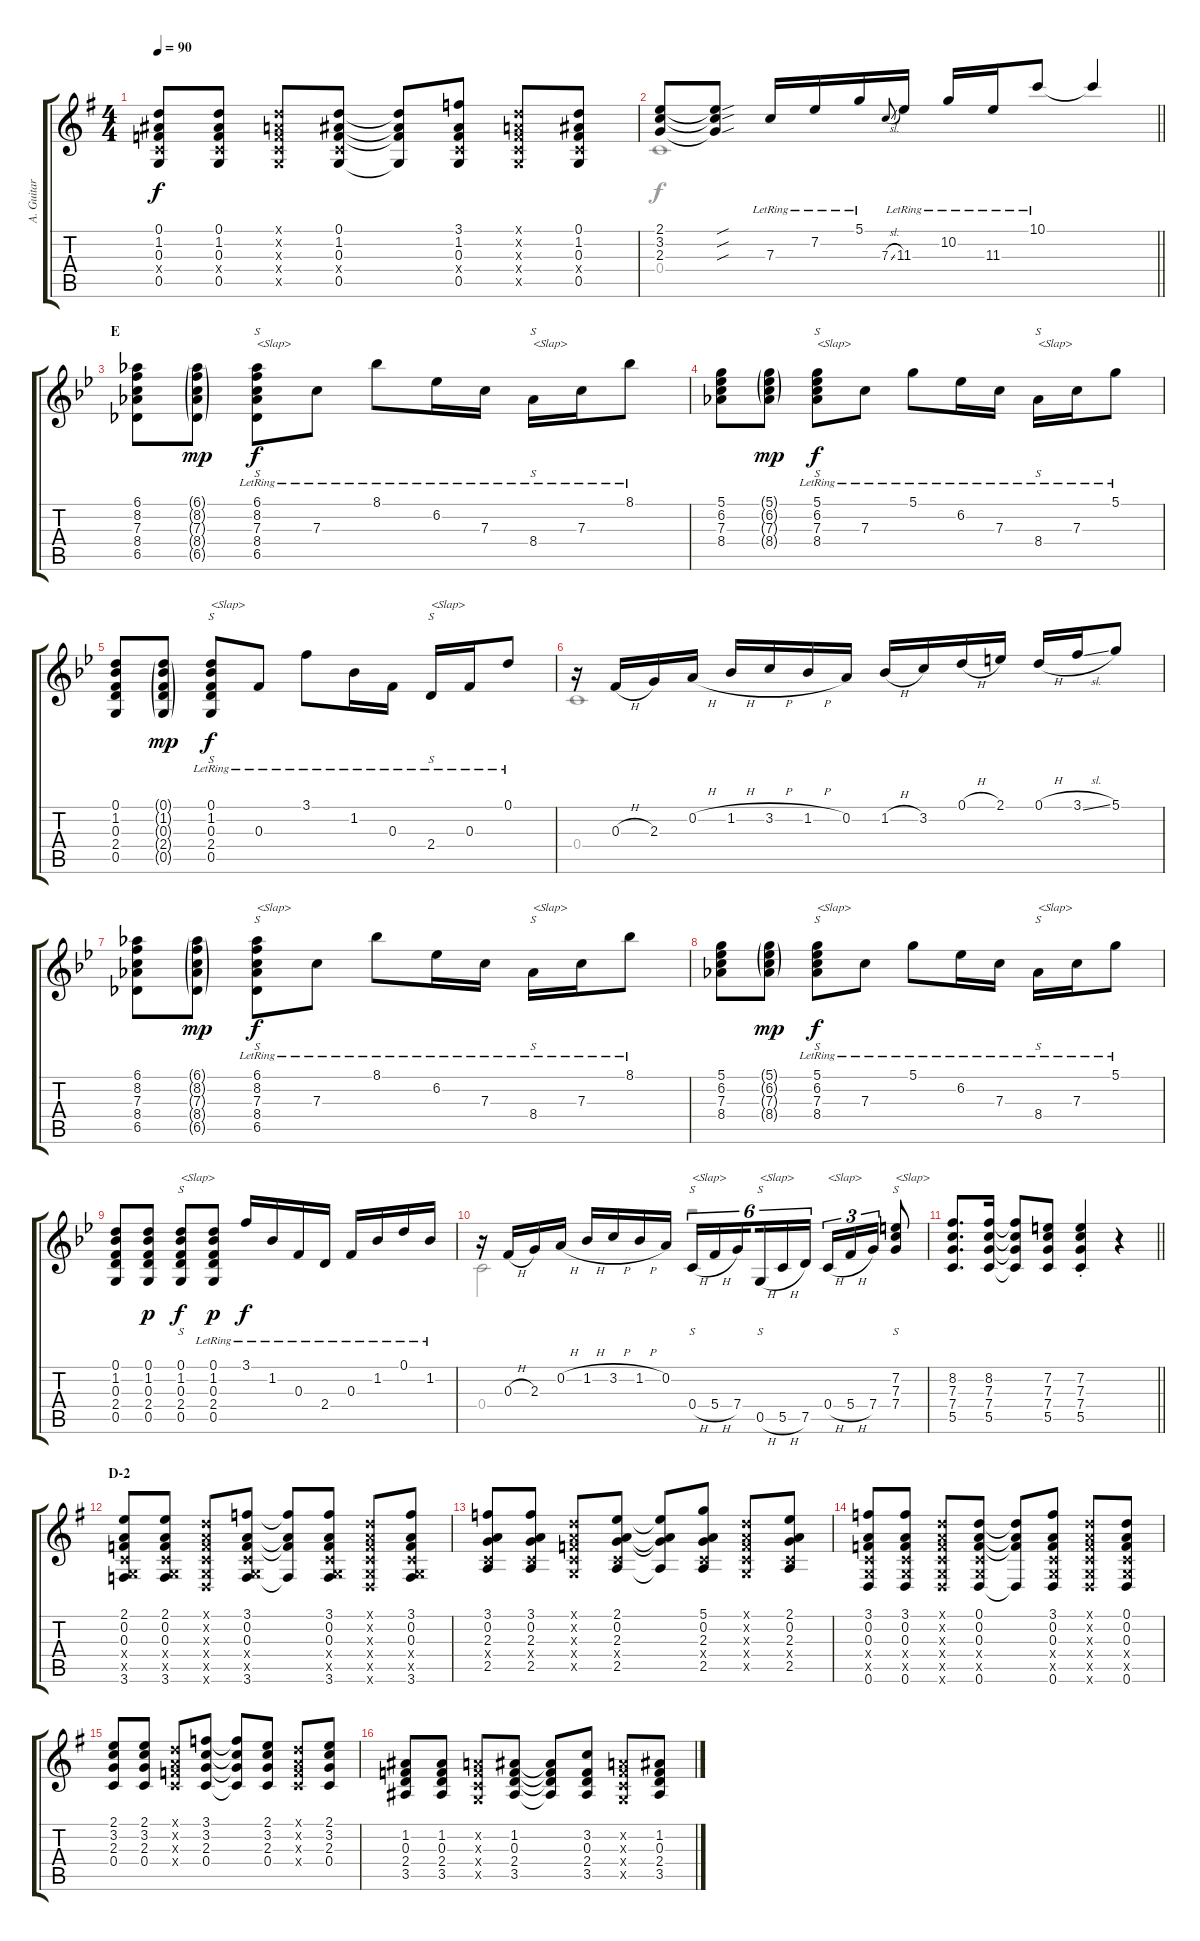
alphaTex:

\track ("A. Guitar" "A. Guitar") {instrument acousticguitarsteel}
\staff {score tabs}
\tuning (D4 A3 F3 C3 G2 D2) {hide}
\voice
\ts (4 4)
\tempo 90
\clef g2
\ks g
(0.1 1.2 0.3 0.4{x} 0.5).8{dy f} (0.1 1.2 0.3 0.4{x} 0.5).8 (0.1{x} 0.2{x} 0.3{x} 0.4{x} 0.5{x}).8 (0.1 1.2 0.3 0.4{x} 0.5).8 (0.1{t} 1.2{t} 0.3{t} 0.5{t}).8 (3.1 1.2 0.3 0.4{x} 0.5).8 (0.1{x} 0.2{x} 0.3{x} 0.4{x} 0.5{x}).8 (0.1 1.2 0.3 0.4{x} 0.5).8 |
\barLineRight lightlight
(2.1 3.2 2.3).8 (2.1{sou t} 3.2{sou t} 2.3{sou t}).8 7.3{lr}.16 7.2{lr}.16 5.1{lr}.16 7.3{sl}.8{gr onbeat} 11.3{lr}.16 10.2{lr}.16 11.3{lr}.16 10.1{lr}.8 10.1{t}.4 |
\section ("" "E")
\ks bb
(6.1 8.2 7.3 8.4 6.5).8 (6.1{g} 8.2{g} 7.3{g} 8.4{g} 6.5{g}).8{dy mp} (6.1{lr} 8.2{lr} 7.3{lr} 8.4{lr} 6.5{lr}).8{s txt "<Slap>" dy f} 7.3{lr}.8 8.1{lr}.8 6.2{lr}.16 7.3{lr}.16 8.4{lr}.16{s txt "<Slap>"} 7.3{lr}.16 8.1{lr}.8 |
(5.1 6.2 7.3 8.4).8 (5.1{g} 6.2{g} 7.3{g} 8.4{g}).8{dy mp} (5.1{lr} 6.2{lr} 7.3{lr} 8.4{lr}).8{s txt "<Slap>" dy f} 7.3{lr}.8 5.1{lr}.8 6.2{lr}.16 7.3{lr}.16 8.4{lr}.16{s txt "<Slap>"} 7.3{lr}.16 5.1{lr}.8 |
(0.1 1.2 0.3 2.4 0.5).8 (0.1{g} 1.2{g} 0.3{g} 2.4{g} 0.5{g}).8{dy mp} (0.1{lr} 1.2{lr} 0.3{lr} 2.4{lr} 0.5{lr}).8{s txt "<Slap>" dy f} 0.3{lr}.8 3.1{lr}.8 1.2{lr}.16 0.3{lr}.16 2.4{lr}.16{s txt "<Slap>"} 0.3{lr}.16 0.1{lr}.8 |
r.16 0.3{h}.16 2.3.16 0.2{h}.16 1.2{h}.16 3.2{h}.16 1.2{h}.16 0.2.16 1.2{h}.16 3.2.16 0.1{h}.16 2.1.16 0.1{h}.16 3.1{sl}.16 5.1.8 |
(6.1 8.2 7.3 8.4 6.5).8 (6.1{g} 8.2{g} 7.3{g} 8.4{g} 6.5{g}).8{dy mp} (6.1{lr} 8.2{lr} 7.3{lr} 8.4{lr} 6.5{lr}).8{s txt "<Slap>" dy f} 7.3{lr}.8 8.1{lr}.8 6.2{lr}.16 7.3{lr}.16 8.4{lr}.16{s txt "<Slap>"} 7.3{lr}.16 8.1{lr}.8 |
(5.1 6.2 7.3 8.4).8 (5.1{g} 6.2{g} 7.3{g} 8.4{g}).8{dy mp} (5.1{lr} 6.2{lr} 7.3{lr} 8.4{lr}).8{s txt "<Slap>" dy f} 7.3{lr}.8 5.1{lr}.8 6.2{lr}.16 7.3{lr}.16 8.4{lr}.16{s txt "<Slap>"} 7.3{lr}.16 5.1{lr}.8 |
(0.1 1.2 0.3 2.4 0.5).8 (0.1 1.2 0.3 2.4 0.5).8{dy p} (0.1 1.2 0.3 2.4 0.5).8{s txt "<Slap>" dy f} (0.1{lr} 1.2{lr} 0.3{lr} 2.4{lr} 0.5{lr}).8{dy p} 3.1{lr}.16{dy f} 1.2{lr}.16 0.3{lr}.16 2.4{lr}.16 0.3{lr}.16 1.2{lr}.16 0.1{lr}.16 1.2{lr}.16 |
r.16 0.3{h}.16 2.3.16 0.2{h}.16 1.2{h}.16 3.2{h}.16 1.2{h}.16 0.2.16 0.4{h}.16{s tu (6 4) txt "<Slap>"} 5.4{h}.16{tu (6 4)} 7.4.16{tu (6 4) beam splitsecondary} 0.5{h}.16{s tu (6 4) txt "<Slap>"} 5.5{h}.16{tu (6 4)} 7.5.16{tu (6 4)} 0.4{h}.16{tu (3 2) txt "<Slap>"} 5.4{h}.16{tu (3 2)} 7.4.16{tu (3 2)} (7.2 7.3 7.4).8{s txt "<Slap>"} |
\barLineRight lightlight
(8.2 7.3 7.4 5.5).8{d} (8.2 7.3 7.4 5.5).16 (8.2{t} 7.3{t} 7.4{t} 5.5{t}).8 (7.2 7.3 7.4 5.5).8 (7.2{st} 7.3{st} 7.4{st} 5.5{st}).4 r.4 |
\section ("" "D-2")
\ks g
(2.1 0.2 0.3 0.4{x} 0.5{x} 3.6).8 (2.1 0.2 0.3 0.4{x} 0.5{x} 3.6).8 (0.1{x} 0.2{x} 0.3{x} 0.4{x} 0.5{x} 0.6{x}).8 (3.1 0.2 0.3 0.4{x} 0.5{x} 3.6).8 (3.1{t} 0.2{t} 0.3{t} 3.6{t}).8 (3.1 0.2 0.3 0.4{x} 0.5{x} 3.6).8 (0.1{x} 0.2{x} 0.3{x} 0.4{x} 0.5{x} 0.6{x}).8 (3.1 0.2 0.3 0.4{x} 0.5{x} 3.6).8 |
(3.1 0.2 2.3 0.4{x} 2.5).8 (3.1 0.2 2.3 0.4{x} 2.5).8 (0.1{x} 0.2{x} 0.3{x} 0.4{x} 0.5{x}).8 (2.1 0.2 2.3 0.4{x} 2.5).8 (2.1{t} 0.2{t} 2.3{t} 2.5{t}).8 (5.1 0.2 2.3 0.4{x} 2.5).8 (0.1{x} 0.2{x} 0.3{x} 0.4{x} 0.5{x}).8 (2.1 0.2 2.3 0.4{x} 2.5).8 |
(3.1 0.2 0.3 0.4{x} 0.5{x} 0.6).8 (3.1 0.2 0.3 0.4{x} 0.5{x} 0.6).8 (0.1{x} 0.2{x} 0.3{x} 0.4{x} 0.5{x} 0.6{x}).8 (0.1 0.2 0.3 0.4{x} 0.5{x} 0.6).8 (0.1{t} 0.2{t} 0.3{t} 0.6{t}).8 (3.1 0.2 0.3 0.4{x} 0.5{x} 0.6).8 (0.1{x} 0.2{x} 0.3{x} 0.4{x} 0.5{x} 0.6{x}).8 (0.1 0.2 0.3 0.4{x} 0.5{x} 0.6).8 |
(2.1 3.2 2.3 0.4).8 (2.1 3.2 2.3 0.4).8 (0.1{x} 0.2{x} 0.3{x} 0.4{x}).8 (3.1 3.2 2.3 0.4).8 (3.1{t} 3.2{t} 2.3{t} 0.4{t}).8 (2.1 3.2 2.3 0.4).8 (0.1{x} 0.2{x} 0.3{x} 0.4{x}).8 (2.1 3.2 2.3 0.4).8 |
(1.2 0.3 2.4 3.5).8 (1.2 0.3 2.4 3.5).8 (0.2{x} 0.3{x} 0.4{x} 0.5{x}).8 (1.2 0.3 2.4 3.5).8 (1.2{t} 0.3{t} 2.4{t} 3.5{t}).8 (3.2 0.3 2.4 3.5).8 (0.2{x} 0.3{x} 0.4{x} 0.5{x}).8 (1.2 0.3 2.4 3.5).8
\voice
\clef g2
\ottava regular
\simile none
\ks g
|
\barLineRight lightlight
0.4.1 |
\ks bb
|
|
|
0.4.1 |
|
|
|
0.4.2 r.2 |
\barLineRight lightlight
|
\ks g
|
|
|
|
